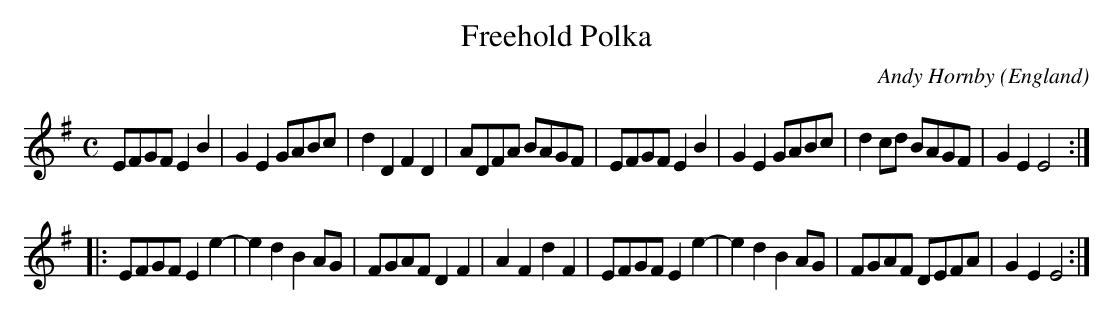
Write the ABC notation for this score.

X:1
T:Freehold Polka
C:Andy Hornby
M:C
O:England
K:E min
EFGF E2B2|G2E2 GABc|d2D2 F2D2|ADFA BAGF|\
EFGF E2B2| G2E2 GABc|d2cd BAGF|G2E2 E4:|
|:\
EFGF E2e2-|e2d2 B2AG|FGAF D2F2|A2F2 d2F2|\
EFGF E2e2-|e2d2 B2AG|FGAF DEFA|G2E2 E4:|
